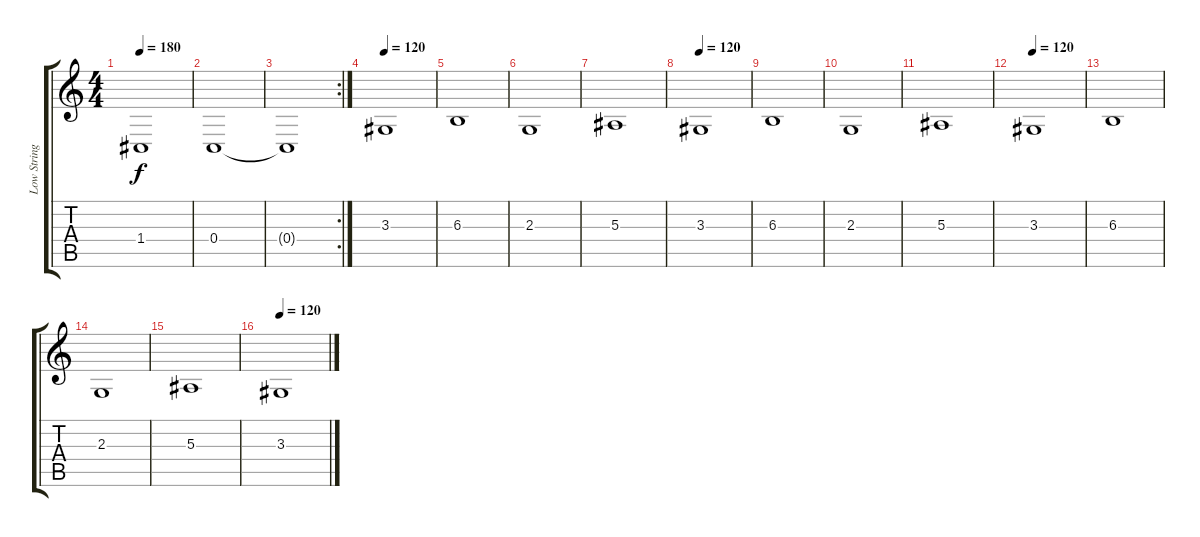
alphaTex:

\track ("Low Strings" "Low String") {instrument synthstrings1}
\staff {score tabs}
\tuning (D4 A3 F3 C3 G2 C2) {hide}
\ts (4 4)
\tempo 180
\clef g2
\ks c
1.4{t}.1{dy f} |
0.4.1 |
\rc 2
0.4{t}.1 |
\tempo 120
3.3.1 |
6.3.1 |
2.3.1 |
5.3.1 |
\tempo 120
3.3.1 |
6.3.1 |
2.3.1 |
5.3.1 |
\tempo 120
3.3.1 |
6.3.1 |
2.3.1 |
5.3.1 |
\tempo 120
3.3.1
